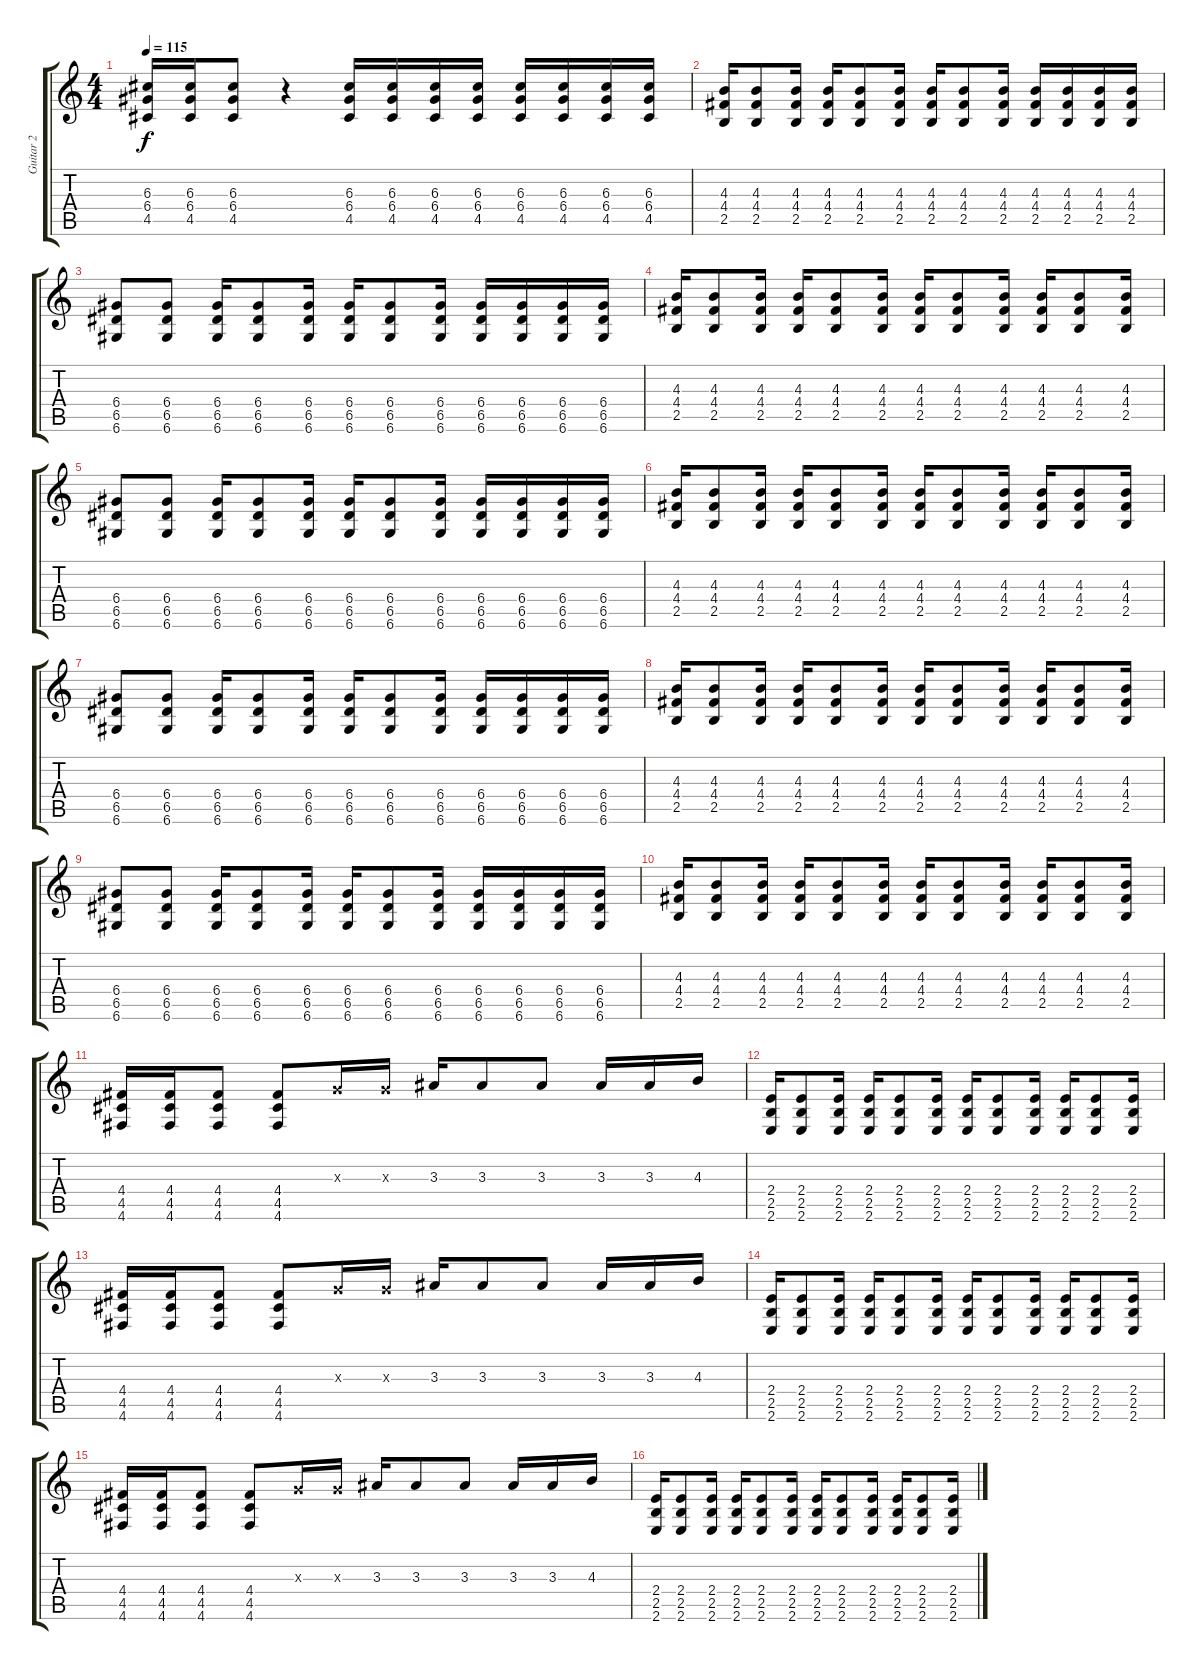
\track ("Guitar 2" "Guitar 2") {instrument distortionguitar}
\staff {score tabs}
\tuning (E4 B3 G3 D3 A2 D2) {hide}
\ts (4 4)
\tempo 115
\clef g2
\ks c
(6.3 6.4 4.5).16{dy f} (6.3 6.4 4.5).16 (6.3 6.4 4.5).8 r.4 (6.3 6.4 4.5).16 (6.3 6.4 4.5).16 (6.3 6.4 4.5).16 (6.3 6.4 4.5).16 (6.3 6.4 4.5).16 (6.3 6.4 4.5).16 (6.3 6.4 4.5).16 (6.3 6.4 4.5).16 |
(4.3 4.4 2.5).16 (4.3 4.4 2.5).8 (4.3 4.4 2.5).16 (4.3 4.4 2.5).16 (4.3 4.4 2.5).8 (4.3 4.4 2.5).16 (4.3 4.4 2.5).16 (4.3 4.4 2.5).8 (4.3 4.4 2.5).16 (4.3 4.4 2.5).16 (4.3 4.4 2.5).16 (4.3 4.4 2.5).16 (4.3 4.4 2.5).16 |
(6.4 6.5 6.6).8 (6.4 6.5 6.6).8 (6.4 6.5 6.6).16 (6.4 6.5 6.6).8 (6.4 6.5 6.6).16 (6.4 6.5 6.6).16 (6.4 6.5 6.6).8 (6.4 6.5 6.6).16 (6.4 6.5 6.6).16 (6.4 6.5 6.6).16 (6.4 6.5 6.6).16 (6.4 6.5 6.6).16 |
(4.3 4.4 2.5).16 (4.3 4.4 2.5).8 (4.3 4.4 2.5).16 (4.3 4.4 2.5).16 (4.3 4.4 2.5).8 (4.3 4.4 2.5).16 (4.3 4.4 2.5).16 (4.3 4.4 2.5).8 (4.3 4.4 2.5).16 (4.3 4.4 2.5).16 (4.3 4.4 2.5).8 (4.3 4.4 2.5).16 |
(6.4 6.5 6.6).8 (6.4 6.5 6.6).8 (6.4 6.5 6.6).16 (6.4 6.5 6.6).8 (6.4 6.5 6.6).16 (6.4 6.5 6.6).16 (6.4 6.5 6.6).8 (6.4 6.5 6.6).16 (6.4 6.5 6.6).16 (6.4 6.5 6.6).16 (6.4 6.5 6.6).16 (6.4 6.5 6.6).16 |
(4.3 4.4 2.5).16 (4.3 4.4 2.5).8 (4.3 4.4 2.5).16 (4.3 4.4 2.5).16 (4.3 4.4 2.5).8 (4.3 4.4 2.5).16 (4.3 4.4 2.5).16 (4.3 4.4 2.5).8 (4.3 4.4 2.5).16 (4.3 4.4 2.5).16 (4.3 4.4 2.5).8 (4.3 4.4 2.5).16 |
(6.4 6.5 6.6).8 (6.4 6.5 6.6).8 (6.4 6.5 6.6).16 (6.4 6.5 6.6).8 (6.4 6.5 6.6).16 (6.4 6.5 6.6).16 (6.4 6.5 6.6).8 (6.4 6.5 6.6).16 (6.4 6.5 6.6).16 (6.4 6.5 6.6).16 (6.4 6.5 6.6).16 (6.4 6.5 6.6).16 |
(4.3 4.4 2.5).16 (4.3 4.4 2.5).8 (4.3 4.4 2.5).16 (4.3 4.4 2.5).16 (4.3 4.4 2.5).8 (4.3 4.4 2.5).16 (4.3 4.4 2.5).16 (4.3 4.4 2.5).8 (4.3 4.4 2.5).16 (4.3 4.4 2.5).16 (4.3 4.4 2.5).8 (4.3 4.4 2.5).16 |
(6.4 6.5 6.6).8 (6.4 6.5 6.6).8 (6.4 6.5 6.6).16 (6.4 6.5 6.6).8 (6.4 6.5 6.6).16 (6.4 6.5 6.6).16 (6.4 6.5 6.6).8 (6.4 6.5 6.6).16 (6.4 6.5 6.6).16 (6.4 6.5 6.6).16 (6.4 6.5 6.6).16 (6.4 6.5 6.6).16 |
(4.3 4.4 2.5).16 (4.3 4.4 2.5).8 (4.3 4.4 2.5).16 (4.3 4.4 2.5).16 (4.3 4.4 2.5).8 (4.3 4.4 2.5).16 (4.3 4.4 2.5).16 (4.3 4.4 2.5).8 (4.3 4.4 2.5).16 (4.3 4.4 2.5).16 (4.3 4.4 2.5).8 (4.3 4.4 2.5).16 |
(4.4 4.5 4.6).16 (4.4 4.5 4.6).16 (4.4 4.5 4.6).8 (4.4 4.5 4.6).8 0.3{x}.16 0.3{x}.16 3.3.16 3.3.8 3.3.8 3.3.16 3.3.16 4.3.16 |
(2.4 2.5 2.6).16 (2.4 2.5 2.6).8 (2.4 2.5 2.6).16 (2.4 2.5 2.6).16 (2.4 2.5 2.6).8 (2.4 2.5 2.6).16 (2.4 2.5 2.6).16 (2.4 2.5 2.6).8 (2.4 2.5 2.6).16 (2.4 2.5 2.6).16 (2.4 2.5 2.6).8 (2.4 2.5 2.6).16 |
(4.4 4.5 4.6).16 (4.4 4.5 4.6).16 (4.4 4.5 4.6).8 (4.4 4.5 4.6).8 0.3{x}.16 0.3{x}.16 3.3.16 3.3.8 3.3.8 3.3.16 3.3.16 4.3.16 |
(2.4 2.5 2.6).16 (2.4 2.5 2.6).8 (2.4 2.5 2.6).16 (2.4 2.5 2.6).16 (2.4 2.5 2.6).8 (2.4 2.5 2.6).16 (2.4 2.5 2.6).16 (2.4 2.5 2.6).8 (2.4 2.5 2.6).16 (2.4 2.5 2.6).16 (2.4 2.5 2.6).8 (2.4 2.5 2.6).16 |
(4.4 4.5 4.6).16 (4.4 4.5 4.6).16 (4.4 4.5 4.6).8 (4.4 4.5 4.6).8 0.3{x}.16 0.3{x}.16 3.3.16 3.3.8 3.3.8 3.3.16 3.3.16 4.3.16 |
(2.4 2.5 2.6).16 (2.4 2.5 2.6).8 (2.4 2.5 2.6).16 (2.4 2.5 2.6).16 (2.4 2.5 2.6).8 (2.4 2.5 2.6).16 (2.4 2.5 2.6).16 (2.4 2.5 2.6).8 (2.4 2.5 2.6).16 (2.4 2.5 2.6).16 (2.4 2.5 2.6).8 (2.4 2.5 2.6).16
